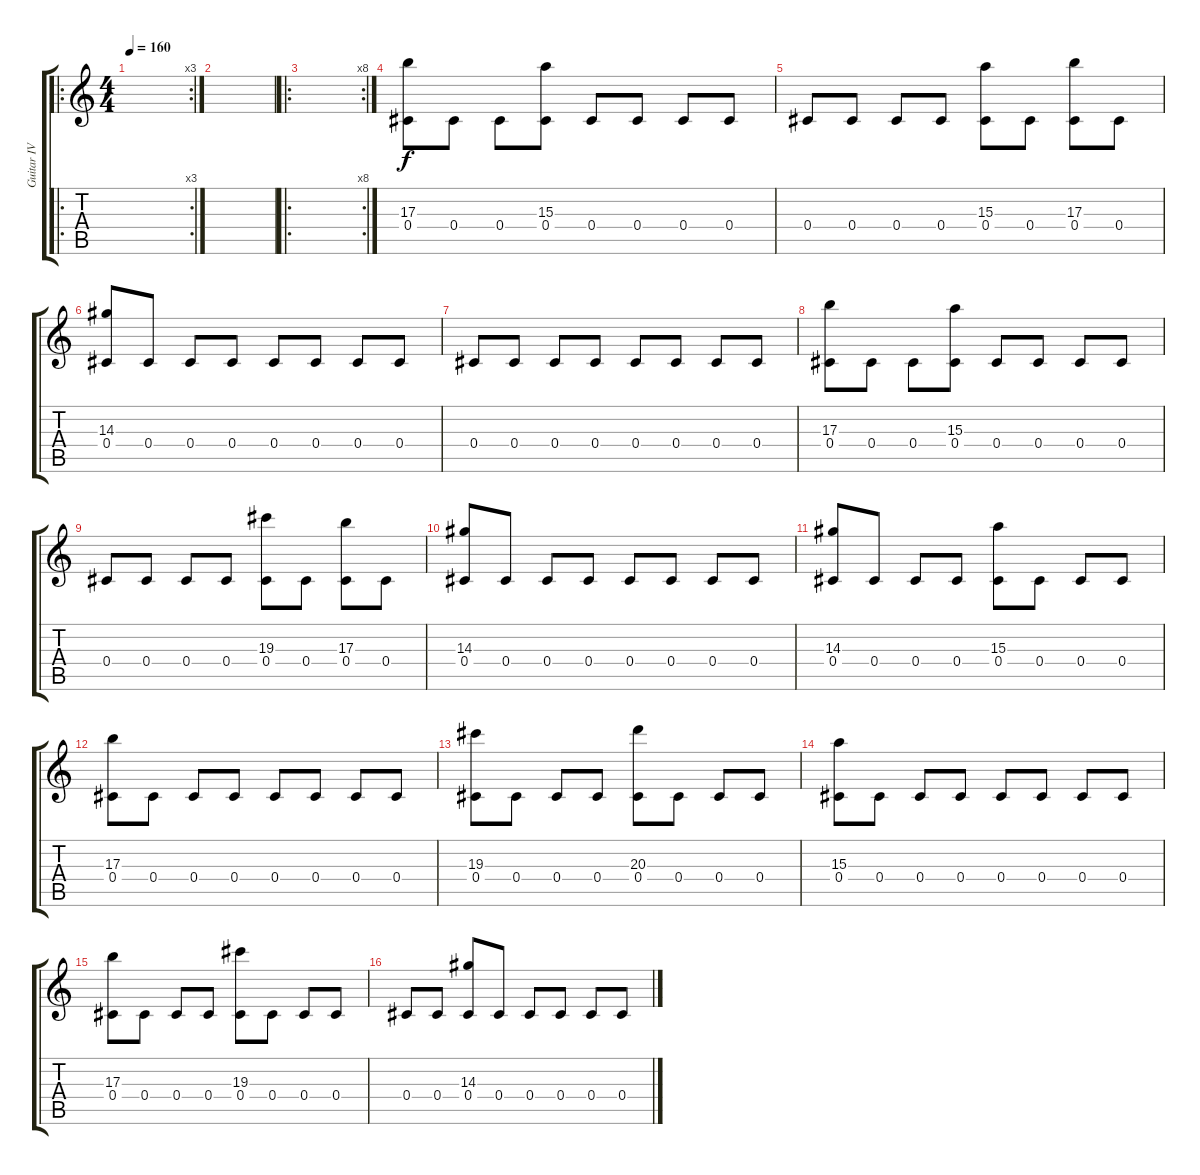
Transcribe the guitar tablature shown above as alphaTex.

\track ("Guitar IV" "Guitar IV") {instrument electricguitarclean}
\staff {score tabs}
\tuning (Eb4 Bb3 Gb3 Db3 Ab2 Db2) {hide}
\ro
\rc 3
\ts (4 4)
\tempo 160
\clef g2
\ks c
|
|
\ro
\rc 8
|
(17.3 0.4).8 0.4.8 0.4.8 (15.3 0.4).8 0.4.8 0.4.8 0.4.8 0.4.8 |
0.4.8 0.4.8 0.4.8 0.4.8 (15.3 0.4).8 0.4.8 (17.3 0.4).8 0.4.8 |
(14.3 0.4).8 0.4.8 0.4.8 0.4.8 0.4.8 0.4.8 0.4.8 0.4.8 |
0.4.8 0.4.8 0.4.8 0.4.8 0.4.8 0.4.8 0.4.8 0.4.8 |
(17.3 0.4).8 0.4.8 0.4.8 (15.3 0.4).8 0.4.8 0.4.8 0.4.8 0.4.8 |
0.4.8 0.4.8 0.4.8 0.4.8 (19.3 0.4).8 0.4.8 (17.3 0.4).8 0.4.8 |
(14.3 0.4).8 0.4.8 0.4.8 0.4.8 0.4.8 0.4.8 0.4.8 0.4.8 |
(14.3 0.4).8 0.4.8 0.4.8 0.4.8 (15.3 0.4).8 0.4.8 0.4.8 0.4.8 |
(17.3 0.4).8 0.4.8 0.4.8 0.4.8 0.4.8 0.4.8 0.4.8 0.4.8 |
(19.3 0.4).8 0.4.8 0.4.8 0.4.8 (20.3 0.4).8 0.4.8 0.4.8 0.4.8 |
(15.3 0.4).8 0.4.8 0.4.8 0.4.8 0.4.8 0.4.8 0.4.8 0.4.8 |
(17.3 0.4).8 0.4.8 0.4.8 0.4.8 (19.3 0.4).8 0.4.8 0.4.8 0.4.8 |
0.4.8 0.4.8 (14.3 0.4).8 0.4.8 0.4.8 0.4.8 0.4.8 0.4.8
